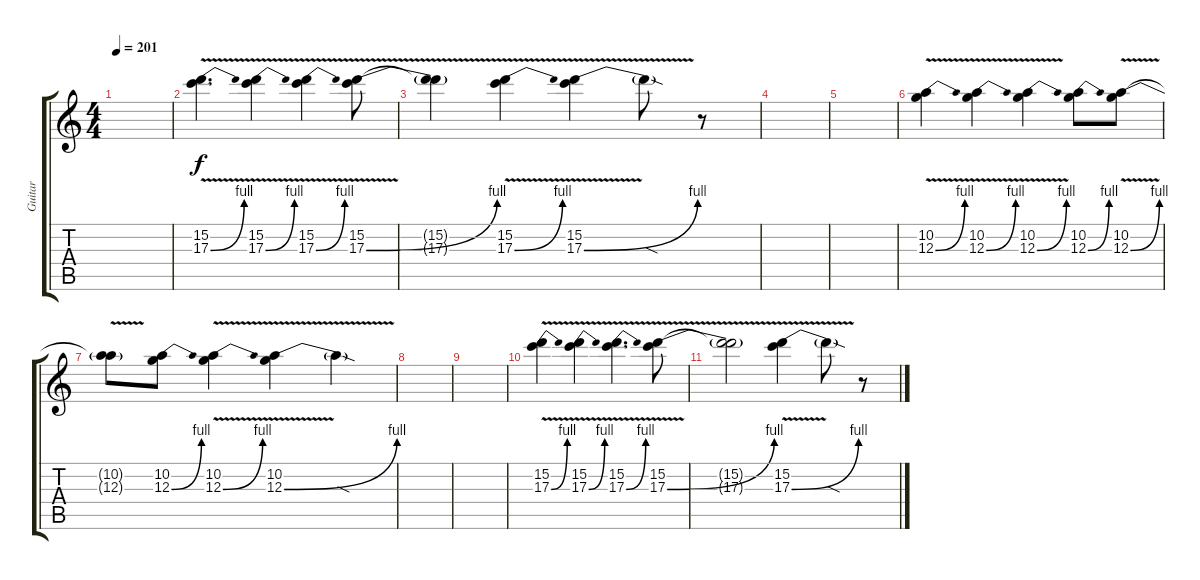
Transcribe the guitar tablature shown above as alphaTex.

\track ("Guitar" "Guitar") {instrument overdrivenguitar}
\staff {score tabs}
\tuning (E4 B3 G3 D3 A2 E2) {hide}
\ts (4 4)
\tempo 201
\clef g2
\ks c
|
(15.2 17.3{be (bend 0 0 60 4) v}).4{d volume 11} (15.2 17.3{be (bend 0 0 60 4) v}).4 (15.2 17.3{be (bend 0 0 60 4) v}).4 (15.2 17.3{be (bend 0 0 60 4) v}).8 |
(15.2{t} 17.3{t}).4 (15.2 17.3{be (bend 0 0 60 4) v}).4 (15.2 17.3{be (bend 0 0 60 4) v}).4 17.3{sod t}.8 r.8 |
|
|
(10.2 12.3{be (bend 0 0 60 4) v}).4 (10.2 12.3{be (bend 0 0 60 4) v}).4 (10.2 12.3{be (bend 0 0 60 4) v}).4 (10.2 12.3{be (bend 0 0 60 4)}).8 (10.2 12.3{be (bend 0 0 60 4) v}).8 |
(10.2{t} 12.3{t}).8 (10.2 12.3{be (bend 0 0 60 4)}).8 (10.2 12.3{be (bend 0 0 60 4) v}).4 (10.2 12.3{be (bend 0 0 60 4) v}).4 12.3{sod t}.4 |
|
|
(15.2 17.3{be (bend 0 0 60 4) v}).4 (15.2 17.3{be (bend 0 0 60 4) v}).4 (15.2 17.3{be (bend 0 0 60 4) v}).4{d} (15.2 17.3{be (bend 0 0 60 4) v}).8 |
(15.2{t} 17.3{t}).2 (15.2 17.3{be (bend 0 0 60 4) v}).4 17.3{sod t}.8 r.8
